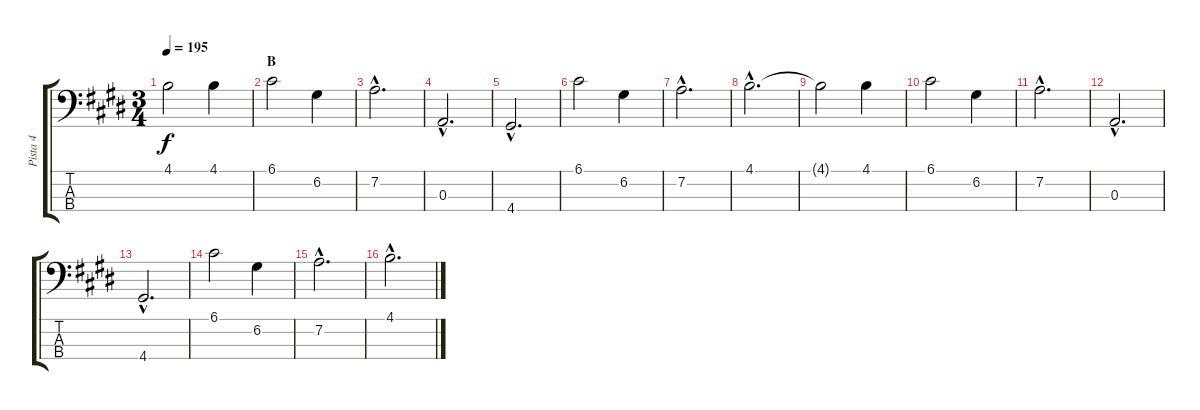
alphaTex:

\track ("Pista 4" "Pista 4") {instrument electricbassfinger}
\staff {score tabs}
\tuning (G2 D2 A1 E1) {hide}
\ts (3 4)
\tempo 195
\clef f4
\ks e
4.1{t}.2{dy f} 4.1.4 |
\section ("" "B")
6.1.2 6.2.4 |
7.2{hac}.2{d} |
0.3{hac}.2{d} |
4.4{hac}.2{d} |
6.1.2 6.2.4 |
7.2{hac}.2{d} |
4.1{hac}.2{d} |
4.1{t}.2 4.1.4 |
6.1.2 6.2.4 |
7.2{hac}.2{d} |
0.3{hac}.2{d} |
4.4{hac}.2{d} |
6.1.2 6.2.4 |
7.2{hac}.2{d} |
4.1{hac}.2{d}
